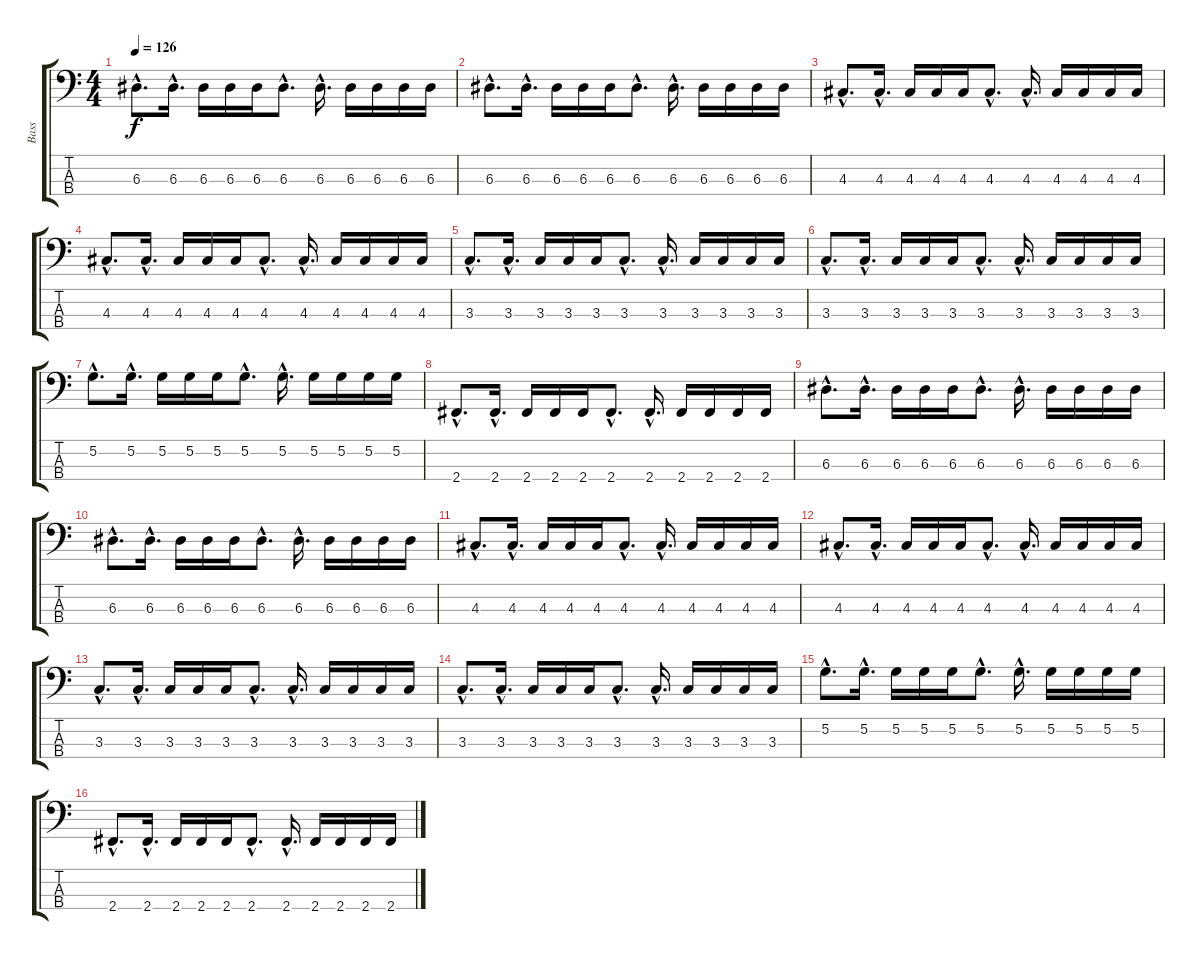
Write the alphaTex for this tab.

\track ("Bass" "Bass") {instrument electricbassfinger}
\staff {score tabs}
\tuning (G2 D2 A1 E1) {hide}
\ts (4 4)
\tempo 126
\clef f4
\ks c
6.3{hac}.8{d dy f} 6.3{hac}.16{d} 6.3.16 6.3.16 6.3.16 6.3{hac}.8{d} 6.3{hac}.16{d} 6.3.16 6.3.16 6.3.16 6.3.16 |
6.3{hac}.8{d} 6.3{hac}.16{d} 6.3.16 6.3.16 6.3.16 6.3{hac}.8{d} 6.3{hac}.16{d} 6.3.16 6.3.16 6.3.16 6.3.16 |
4.3{hac}.8{d} 4.3{hac}.16{d} 4.3.16 4.3.16 4.3.16 4.3{hac}.8{d} 4.3{hac}.16{d} 4.3.16 4.3.16 4.3.16 4.3.16 |
4.3{hac}.8{d} 4.3{hac}.16{d} 4.3.16 4.3.16 4.3.16 4.3{hac}.8{d} 4.3{hac}.16{d} 4.3.16 4.3.16 4.3.16 4.3.16 |
3.3{hac}.8{d} 3.3{hac}.16{d} 3.3.16 3.3.16 3.3.16 3.3{hac}.8{d} 3.3{hac}.16{d} 3.3.16 3.3.16 3.3.16 3.3.16 |
3.3{hac}.8{d} 3.3{hac}.16{d} 3.3.16 3.3.16 3.3.16 3.3{hac}.8{d} 3.3{hac}.16{d} 3.3.16 3.3.16 3.3.16 3.3.16 |
5.2{hac}.8{d} 5.2{hac}.16{d} 5.2.16 5.2.16 5.2.16 5.2{hac}.8{d} 5.2{hac}.16{d} 5.2.16 5.2.16 5.2.16 5.2.16 |
2.4{hac}.8{d} 2.4{hac}.16{d} 2.4.16 2.4.16 2.4.16 2.4{hac}.8{d} 2.4{hac}.16{d} 2.4.16 2.4.16 2.4.16 2.4.16 |
6.3{hac}.8{d} 6.3{hac}.16{d} 6.3.16 6.3.16 6.3.16 6.3{hac}.8{d} 6.3{hac}.16{d} 6.3.16 6.3.16 6.3.16 6.3.16 |
6.3{hac}.8{d} 6.3{hac}.16{d} 6.3.16 6.3.16 6.3.16 6.3{hac}.8{d} 6.3{hac}.16{d} 6.3.16 6.3.16 6.3.16 6.3.16 |
4.3{hac}.8{d} 4.3{hac}.16{d} 4.3.16 4.3.16 4.3.16 4.3{hac}.8{d} 4.3{hac}.16{d} 4.3.16 4.3.16 4.3.16 4.3.16 |
4.3{hac}.8{d} 4.3{hac}.16{d} 4.3.16 4.3.16 4.3.16 4.3{hac}.8{d} 4.3{hac}.16{d} 4.3.16 4.3.16 4.3.16 4.3.16 |
3.3{hac}.8{d} 3.3{hac}.16{d} 3.3.16 3.3.16 3.3.16 3.3{hac}.8{d} 3.3{hac}.16{d} 3.3.16 3.3.16 3.3.16 3.3.16 |
3.3{hac}.8{d} 3.3{hac}.16{d} 3.3.16 3.3.16 3.3.16 3.3{hac}.8{d} 3.3{hac}.16{d} 3.3.16 3.3.16 3.3.16 3.3.16 |
5.2{hac}.8{d} 5.2{hac}.16{d} 5.2.16 5.2.16 5.2.16 5.2{hac}.8{d} 5.2{hac}.16{d} 5.2.16 5.2.16 5.2.16 5.2.16 |
2.4{hac}.8{d} 2.4{hac}.16{d} 2.4.16 2.4.16 2.4.16 2.4{hac}.8{d} 2.4{hac}.16{d} 2.4.16 2.4.16 2.4.16 2.4.16
